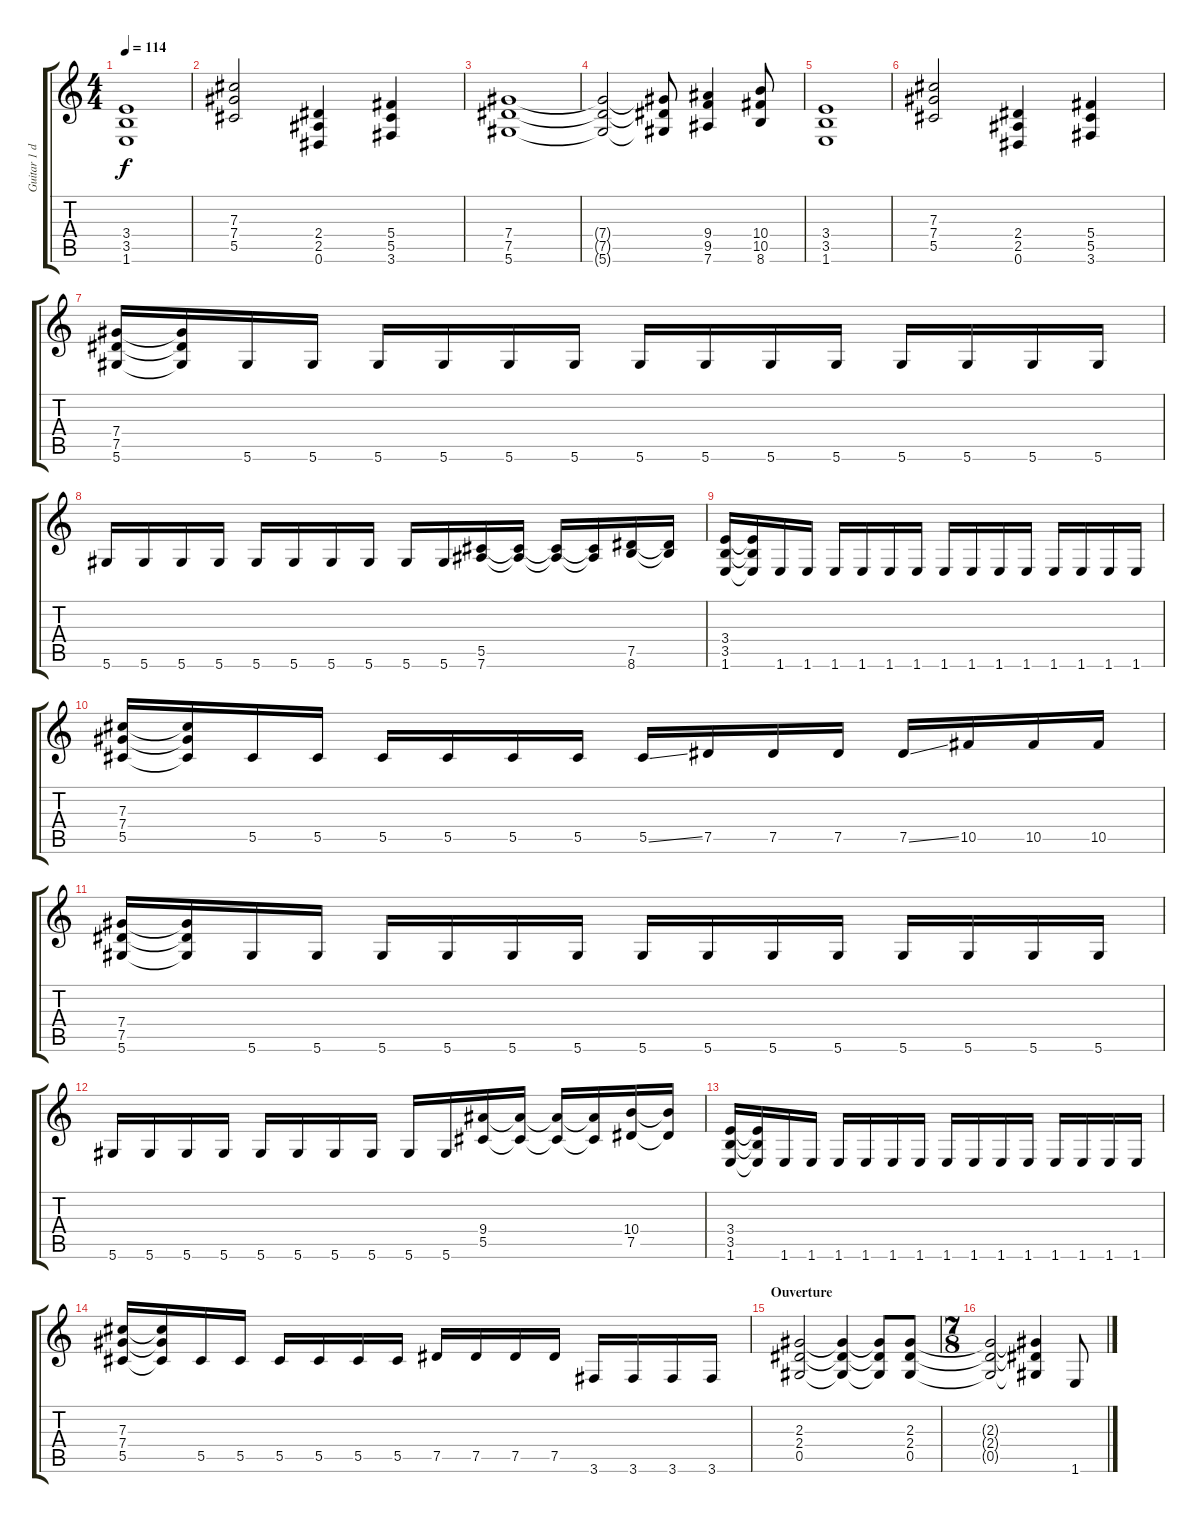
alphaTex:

\track ("Guitar 1 d" "Guitar 1 d") {instrument distortionguitar}
\staff {score tabs}
\tuning (Eb4 Bb3 Gb3 Db3 Ab2 Eb2) {hide}
\ts (4 4)
\tempo 114
\clef g2
\ks c
(3.4 3.5 1.6).1{dy f} |
(7.3 7.4 5.5).2 (2.4 2.5 0.6).4 (5.4 5.5 3.6).4 |
(7.4 7.5 5.6).1 |
(7.4{t} 7.5{t} 5.6{t}).2 (7.4{t} 7.5{t} 5.6{t}).8 (9.4 9.5 7.6).4 (10.4 10.5 8.6).8 |
(3.4 3.5 1.6).1 |
(7.3 7.4 5.5).2 (2.4 2.5 0.6).4 (5.4 5.5 3.6).4 |
(7.4 7.5 5.6).16 (7.4{t} 7.5{t} 5.6{t}).16 5.6.16 5.6.16 5.6.16 5.6.16 5.6.16 5.6.16 5.6.16 5.6.16 5.6.16 5.6.16 5.6.16 5.6.16 5.6.16 5.6.16 |
5.6.16 5.6.16 5.6.16 5.6.16 5.6.16 5.6.16 5.6.16 5.6.16 5.6.16 5.6.16 (5.5 7.6).16 (5.5{t} 7.6{t}).16 (5.5{t} 7.6{t}).16 (5.5{t} 7.6{t}).16 (7.5 8.6).16 (7.5{t} 8.6{t}).16 |
(3.4 3.5 1.6).16 (3.4{t} 3.5{t} 1.6{t}).16 1.6.16 1.6.16 1.6.16 1.6.16 1.6.16 1.6.16 1.6.16 1.6.16 1.6.16 1.6.16 1.6.16 1.6.16 1.6.16 1.6.16 |
(7.3 7.4 5.5).16 (7.3{t} 7.4{t} 5.5{t}).16 5.5.16 5.5.16 5.5.16 5.5.16 5.5.16 5.5.16 5.5{ss}.16 7.5.16 7.5.16 7.5.16 7.5{ss}.16 10.5.16 10.5.16 10.5.16 |
(7.4 7.5 5.6).16 (7.4{t} 7.5{t} 5.6{t}).16 5.6.16 5.6.16 5.6.16 5.6.16 5.6.16 5.6.16 5.6.16 5.6.16 5.6.16 5.6.16 5.6.16 5.6.16 5.6.16 5.6.16 |
5.6.16 5.6.16 5.6.16 5.6.16 5.6.16 5.6.16 5.6.16 5.6.16 5.6.16 5.6.16 (9.4 5.5).16 (9.4{t} 5.5{t}).16 (9.4{t} 5.5{t}).16 (9.4{t} 5.5{t}).16 (10.4 7.5).16 (10.4{t} 7.5{t}).16 |
(3.4 3.5 1.6).16 (3.4{t} 3.5{t} 1.6{t}).16 1.6.16 1.6.16 1.6.16 1.6.16 1.6.16 1.6.16 1.6.16 1.6.16 1.6.16 1.6.16 1.6.16 1.6.16 1.6.16 1.6.16 |
(7.3 7.4 5.5).16 (7.3{t} 7.4{t} 5.5{t}).16 5.5.16 5.5.16 5.5.16 5.5.16 5.5.16 5.5.16 7.5.16 7.5.16 7.5.16 7.5.16 3.6.16 3.6.16 3.6.16 3.6.16 |
\section ("" "Ouverture")
(2.3 2.4 0.5).2 (2.3{t} 2.4{t} 0.5{t}).4 (2.3{t} 2.4{t} 0.5{t}).8 (2.3 2.4 0.5).8 |
\ts (7 8)
(2.3{t} 2.4{t} 0.5{t}).2 (2.3{t} 2.4{t} 0.5{t}).4 1.6.8
